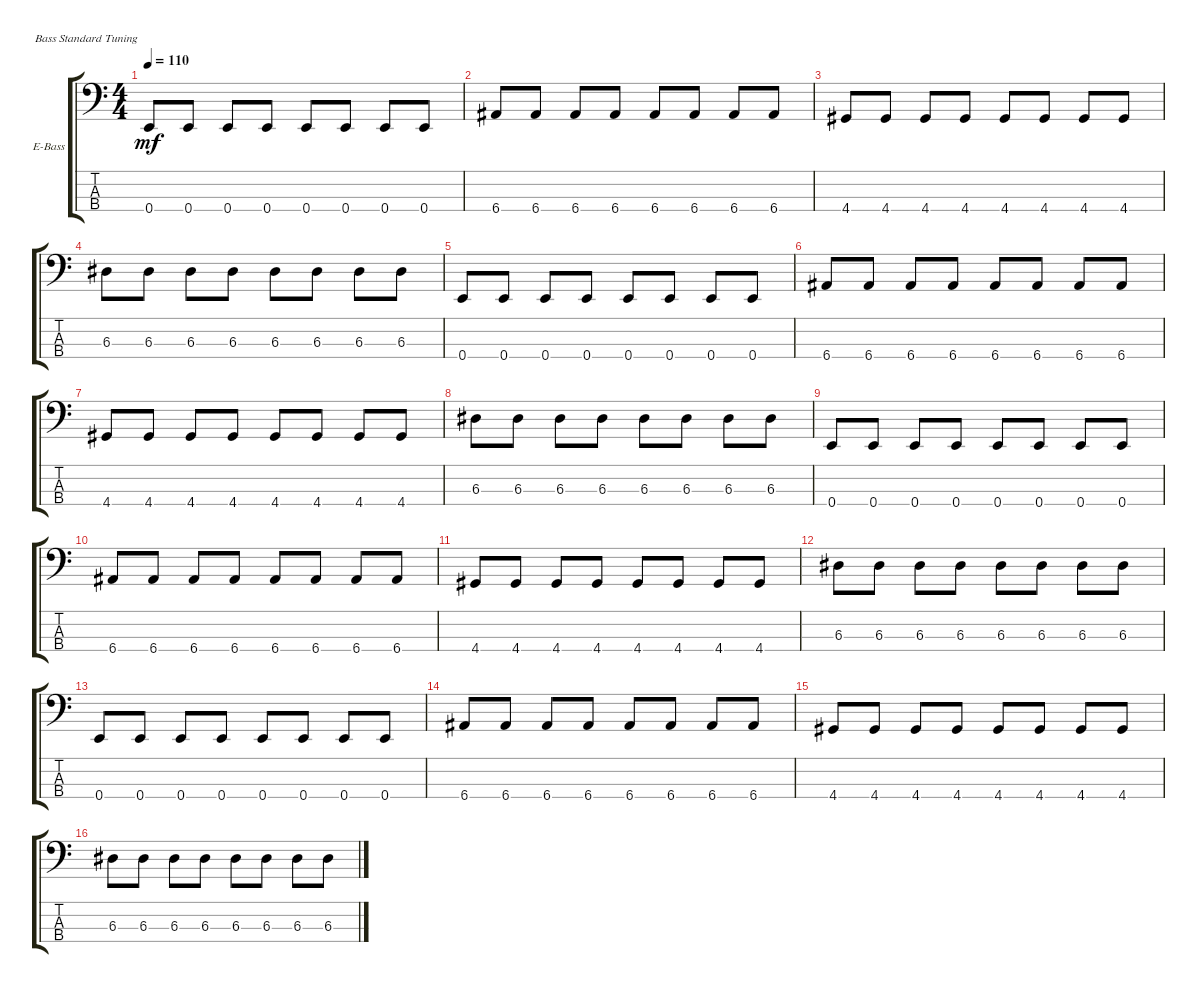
\defaultSystemsLayout 4
\bracketExtendMode groupsimilarinstruments
\firstSystemTrackNameOrientation horizontal
\otherSystemsTrackNameOrientation horizontal
\track ("Electric Bass" "E-Bass") {instrument electricbassfinger}
\staff {score tabs}
\tuning (G2 D2 A1 E1)
\ts (4 4)
\tempo 110
\clef f4
\ks c
0.4.8{dy mf} 0.4.8 0.4.8 0.4.8 0.4.8 0.4.8 0.4.8 0.4.8 |
6.4.8 6.4.8 6.4.8 6.4.8 6.4.8 6.4.8 6.4.8 6.4.8 |
4.4.8 4.4.8 4.4.8 4.4.8 4.4.8 4.4.8 4.4.8 4.4.8 |
6.3.8 6.3.8 6.3.8 6.3.8 6.3.8 6.3.8 6.3.8 6.3.8 |
0.4.8 0.4.8 0.4.8 0.4.8 0.4.8 0.4.8 0.4.8 0.4.8 |
6.4.8 6.4.8 6.4.8 6.4.8 6.4.8 6.4.8 6.4.8 6.4.8 |
4.4.8 4.4.8 4.4.8 4.4.8 4.4.8 4.4.8 4.4.8 4.4.8 |
6.3.8 6.3.8 6.3.8 6.3.8 6.3.8 6.3.8 6.3.8 6.3.8 |
0.4.8 0.4.8 0.4.8 0.4.8 0.4.8 0.4.8 0.4.8 0.4.8 |
6.4.8 6.4.8 6.4.8 6.4.8 6.4.8 6.4.8 6.4.8 6.4.8 |
4.4.8 4.4.8 4.4.8 4.4.8 4.4.8 4.4.8 4.4.8 4.4.8 |
6.3.8 6.3.8 6.3.8 6.3.8 6.3.8 6.3.8 6.3.8 6.3.8 |
0.4.8 0.4.8 0.4.8 0.4.8 0.4.8 0.4.8 0.4.8 0.4.8 |
6.4.8 6.4.8 6.4.8 6.4.8 6.4.8 6.4.8 6.4.8 6.4.8 |
4.4.8 4.4.8 4.4.8 4.4.8 4.4.8 4.4.8 4.4.8 4.4.8 |
6.3.8 6.3.8 6.3.8 6.3.8 6.3.8 6.3.8 6.3.8 6.3.8
